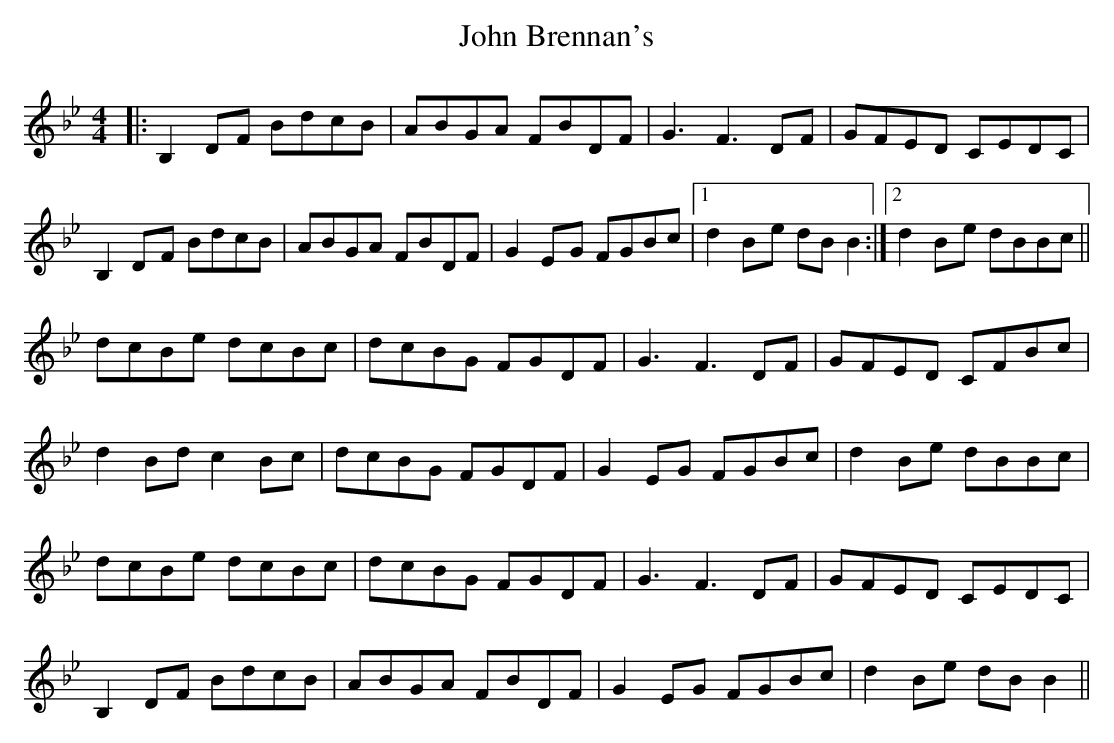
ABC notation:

X:1
T: John Brennan's
M: 4/4
L: 1/8
K: Cdor
|:B,2 D-F BdcB|ABGA FBDF|G3 F3 DF|GFED CEDC|
B,2 D-F BdcB|ABGA FBDF|G2 E-G FGBc|1 d2 B-e dB B2:|2 d2 B-e dBBc||
dcBe dcBc|dcBG FGDF|G3 F3 DF|GFED CFBc|
d2 B-d c2 B-c|dcBG FGDF|G2 E-G FGBc|d2 B-e dBBc|
dcBe dcBc|dcBG FGDF|G3 F3 DF|GFED CEDC|
B,2 D-F BdcB|ABGA FBDF|G2 E-G FGBc|d2 Be dB B2||
